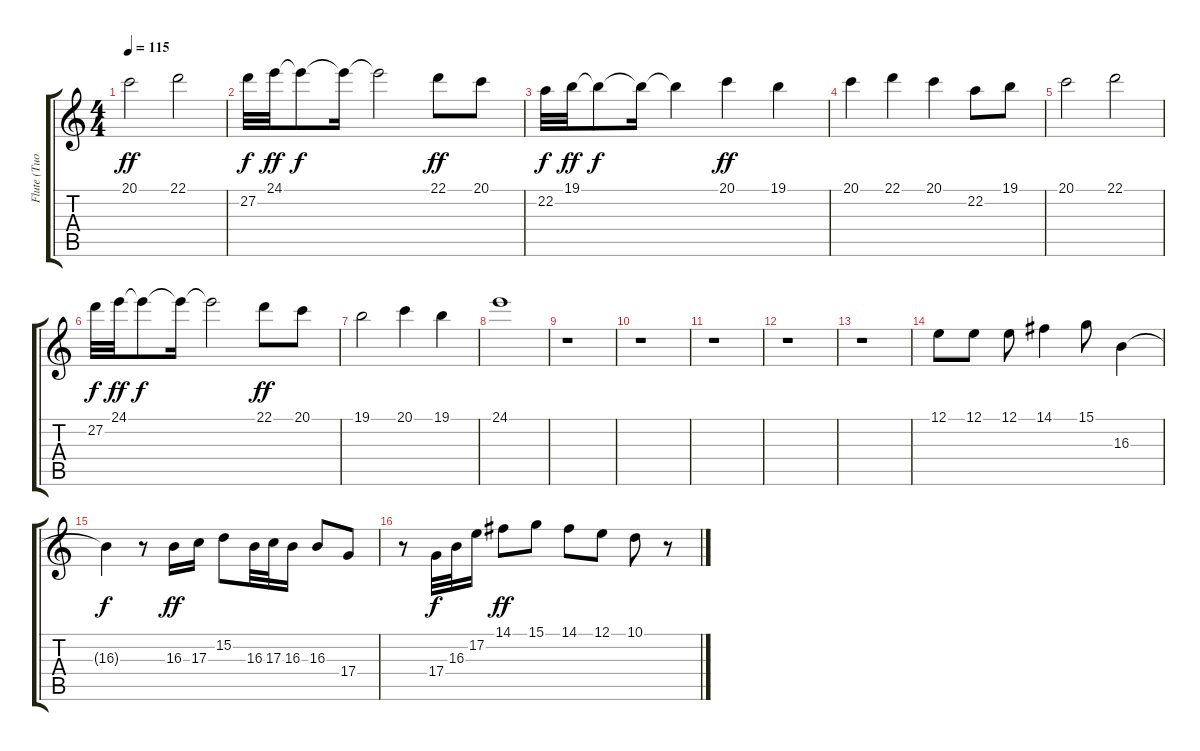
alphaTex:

\track ("Flute (Tuomas)" "Flute (Tuo") {instrument flute}
\staff {score tabs}
\tuning (E4 B3 G3 D3 A2 E2) {hide}
\ts (4 4)
\tempo 115
\clef g2
\ks c
20.1.2{dy ff} 22.1.2 |
27.2.32{dy f} 24.1.32{dy ff} 24.1{t}.8{dy f} 24.1{t}.16 24.1{t}.2 22.1.8{dy ff} 20.1.8 |
22.2.32{dy f} 19.1.32{dy ff} 19.1{t}.8{dy f} 19.1{t}.16 19.1{t}.4 20.1.4{dy ff} 19.1.4 |
20.1.4 22.1.4 20.1.4 22.2.8 19.1.8 |
20.1.2 22.1.2 |
27.2.32{dy f} 24.1.32{dy ff} 24.1{t}.8{dy f} 24.1{t}.16 24.1{t}.2 22.1.8{dy ff} 20.1.8 |
19.1.2 20.1.4 19.1.4 |
24.1.1 |
r.1 |
r.1 |
r.1 |
r.1 |
r.1 |
12.1.8 12.1.8 12.1.8 14.1.4 15.1.8 16.3.4 |
16.3{t}.4{dy f} r.8 16.3.16{dy ff} 17.3.16 15.2.8 16.3.32 17.3.32 16.3.16 16.3.8 17.4.8 |
r.8 17.4.32{dy f} 16.3.32 17.2.16 14.1.8{dy ff} 15.1.8 14.1.8 12.1.8 10.1.8 r.8
